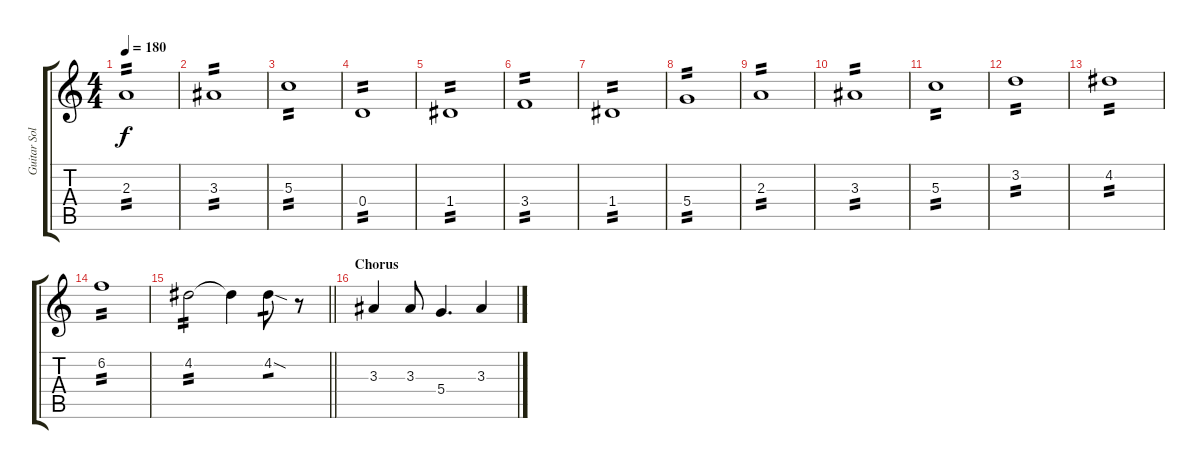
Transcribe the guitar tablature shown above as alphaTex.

\track ("Guitar Solo" "Guitar Sol") {instrument electricguitarjazz}
\staff {score tabs}
\tuning (E4 B3 G3 D3 A2 E2) {hide}
\ts (4 4)
\tempo 180
\clef g2
\ks c
2.3.1{tp 2 dy f} |
3.3.1{tp 2} |
5.3.1{tp 2} |
0.4.1{tp 2} |
1.4.1{tp 2} |
3.4.1{tp 2} |
1.4.1{tp 2} |
5.4.1{tp 2} |
2.3.1{tp 2} |
3.3.1{tp 2} |
5.3.1{tp 2} |
3.2.1{tp 2} |
4.2.1{tp 2} |
6.2.1{tp 2} |
\barLineRight lightlight
4.2.2{tp 2} 4.2{t}.4 4.2{sod}.8{tp 1} r.8 |
\section ("" "Chorus")
3.3.4 3.3.8 5.4.4{d} 3.3.4
